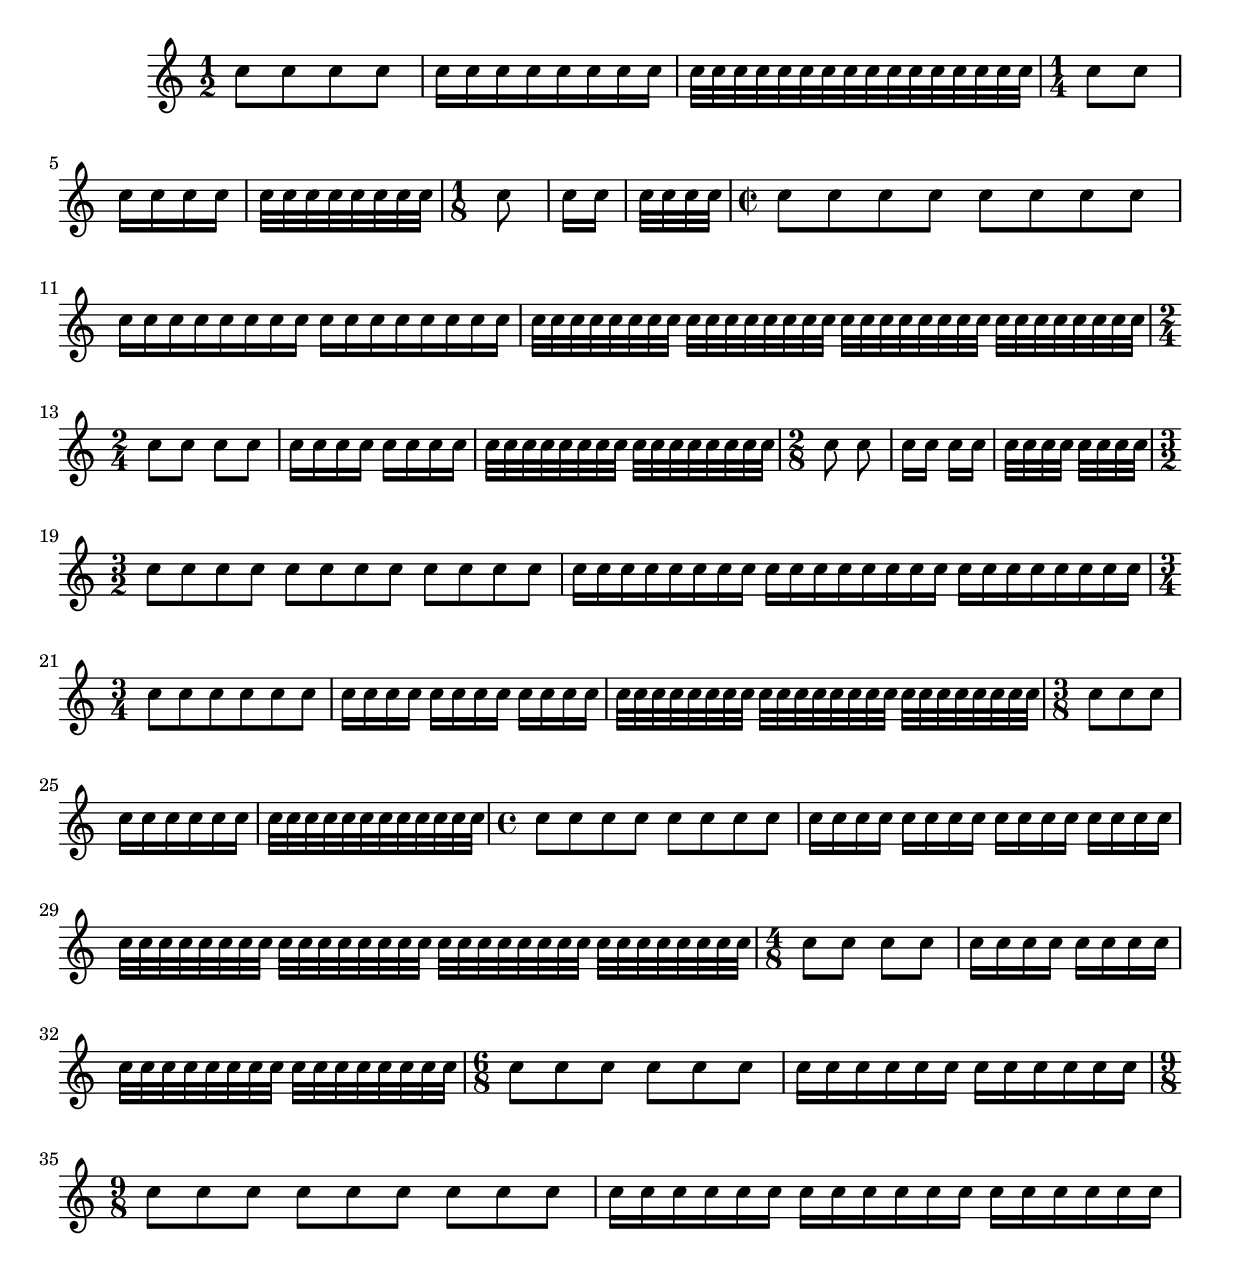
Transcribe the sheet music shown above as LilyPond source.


\version "2.7.32"
\header{
  texidoc = "@cindex Beaming Presets
There are presets for the @code{auto-beam} engraver in the case of common
time signatures. " }

\relative c''{

  \time 1/2
  c8 c c c
  c16 c c c c c c c
  c32 c c c c c c c c c c c c c c c
  \time 1/4
  c8 c 
  c16 c c c
  c32 c c c c c c c
  \time 1/8
  c8
  c16 c
  c32 c c c

  \time 2/2
  c8 c c c c c c c
  c16 c c c c c c c c c c c c c c c
  c32 c c c c c c c c c c c c c c c c c c c c c c c c c c c c c c c
  \time 2/4
  c8 c c c
  c16 c c c c c c c
  c32 c c c c c c c c c c c c c c c
  \time 2/8
  c8 c
  c16 c c c
  c32 c c c c c c c
  \time 3/2
  c8 c c c c c c c c c c c
  c16 c c c c c c c c c c c c c c c c c c c c c c c
  \time 3/4
  c8 c c c c c
  c16 c c c c c c c c c c c
  c32 c c c c c c c c c c c c c c c c c c c c c c c
  \time 3/8
  c8 c c
  c16 c c c c c
  c32 c c c c c c c c c c c
  \time 4/4
  c8 c c c c c c c
  c16 c c c c c c c c c c c c c c c
  c32 c c c c c c c c c c c c c c c c c c c c c c c c c c c c c c c
  \time 4/8
  c8 c c c
  c16 c c c c c c c
  c32 c c c c c c c c c c c c c c c
  \time 6/8
  c8 c c c c c
  c16 c c c c c c c c c c c
  \time 9/8
  c8 c c c c c c c c
  c16 c c c c c c c c c c c c c c c c c
}

